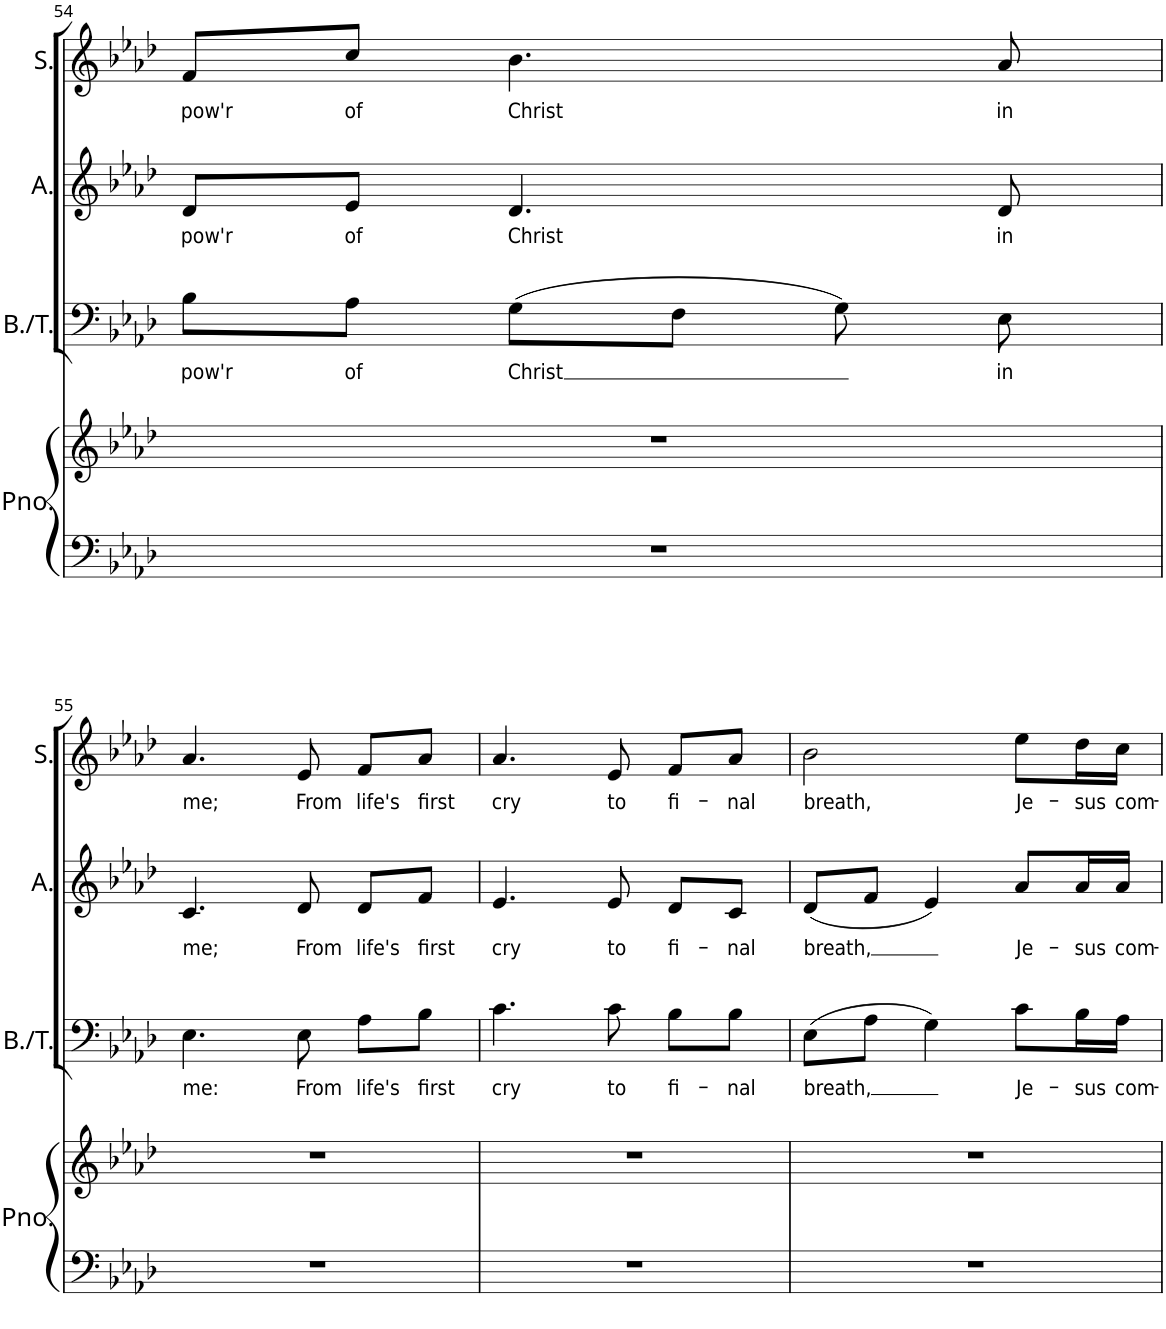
**kern	**kern	**kern	**text	**kern	**text	**kern	**text
*part4	*part4	*part3	*part3	*part2	*part2	*part1	*part1
*staff5	*staff4	*staff3	*staff3	*staff2	*staff2	*staff1	*staff1
*I"Pno.	*	*I"B/T	*	*I"A.	*	*I"S.	*
*I'Pno.	*	*I'B./T.	*	*I'A.	*	*I'S.	*
!!LO:PB:g=z
*clefF4	*clefG2	*clefF4	*	*clefG2	*	*clefG2	*
*k[b-e-a-d-]	*k[b-e-a-d-]	*k[b-e-a-d-]	*	*k[b-e-a-d-]	*	*k[b-e-a-d-]	*
*M3/4	*M3/4	*M3/4	*	*M3/4	*	*M3/4	*
=54	=54	=54	=54	=54	=54	=54	=54
!	!	!	!LO:LY:b	!	!LO:LY:b	!	!LO:LY:b
2.r	2.r	8B-\L	pow'r	8d-/L	pow'r	8f/L	pow'r
!	!	!	!LO:LY:b	!	!LO:LY:b	!	!LO:LY:b
.	.	8A-\J	of	8e-/J	of	8cc/J	of
!	!	!	!LO:LY:b	!	!LO:LY:b	!	!LO:LY:b
.	.	(8G\L	Christ	4.d-/	Christ	4.b-\	Christ
.	.	8F\J	.	.	.	.	.
.	.	8G\)	.	.	.	.	.
!	!	!	!LO:LY:b	!	!LO:LY:b	!	!LO:LY:b
.	.	8E-\	in	8d-/	in	8a-/	in
!!LO:LB:g=z
=55	=55	=55	=55	=55	=55	=55	=55
!	!	!	!LO:LY:b	!	!LO:LY:b	!	!LO:LY:b
2.r	2.r	4.E-\	me:	4.c/	me;	4.a-/	me;
!	!	!	!LO:LY:b	!	!LO:LY:b	!	!LO:LY:b
.	.	8E-\	From	8d-/	From	8e-/	From
!	!	!	!LO:LY:b	!	!LO:LY:b	!	!LO:LY:b
.	.	8A-\L	life's	8d-/L	life's	8f/L	life's
!	!	!	!LO:LY:b	!	!LO:LY:b	!	!LO:LY:b
.	.	8B-\J	first	8f/J	first	8a-/J	first
=56	=56	=56	=56	=56	=56	=56	=56
!	!	!	!LO:LY:b	!	!LO:LY:b	!	!LO:LY:b
2.r	2.r	4.c\	cry	4.e-/	cry	4.a-/	cry
!	!	!	!LO:LY:b	!	!LO:LY:b	!	!LO:LY:b
.	.	8c\	to	8e-/	to	8e-/	to
!	!	!	!LO:LY:b	!	!LO:LY:b	!	!LO:LY:b
.	.	8B-\L	fi-	8d-/L	fi-	8f/L	fi-
!	!	!	!LO:LY:b	!	!LO:LY:b	!	!LO:LY:b
.	.	8B-\J	-nal	8c/J	-nal	8a-/J	-nal
=57	=57	=57	=57	=57	=57	=57	=57
!	!	!	!LO:LY:b	!	!LO:LY:b	!	!LO:LY:b
2.r	2.r	(8E-\L	breath,	(8d-/L	breath,	2b-\	breath,
.	.	8A-\J	.	8f/J	.	.	.
.	.	4G\)	.	4e-/)	.	.	.
!	!	!	!LO:LY:b	!	!LO:LY:b	!	!LO:LY:b
.	.	8c\L	Je-	8a-/L	Je-	8ee-\L	Je-
!	!	!	!LO:LY:b	!	!LO:LY:b	!	!LO:LY:b
.	.	16B-\L	-sus	16a-/L	-sus	16dd-\L	-sus
!	!	!	!LO:LY:b	!	!LO:LY:b	!	!LO:LY:b
.	.	16A-\JJ	com-	16a-/JJ	com-	16cc\JJ	com-
=	=	=	=	=	=	=	=
*-	*-	*-	*-	*-	*-	*-	*-
